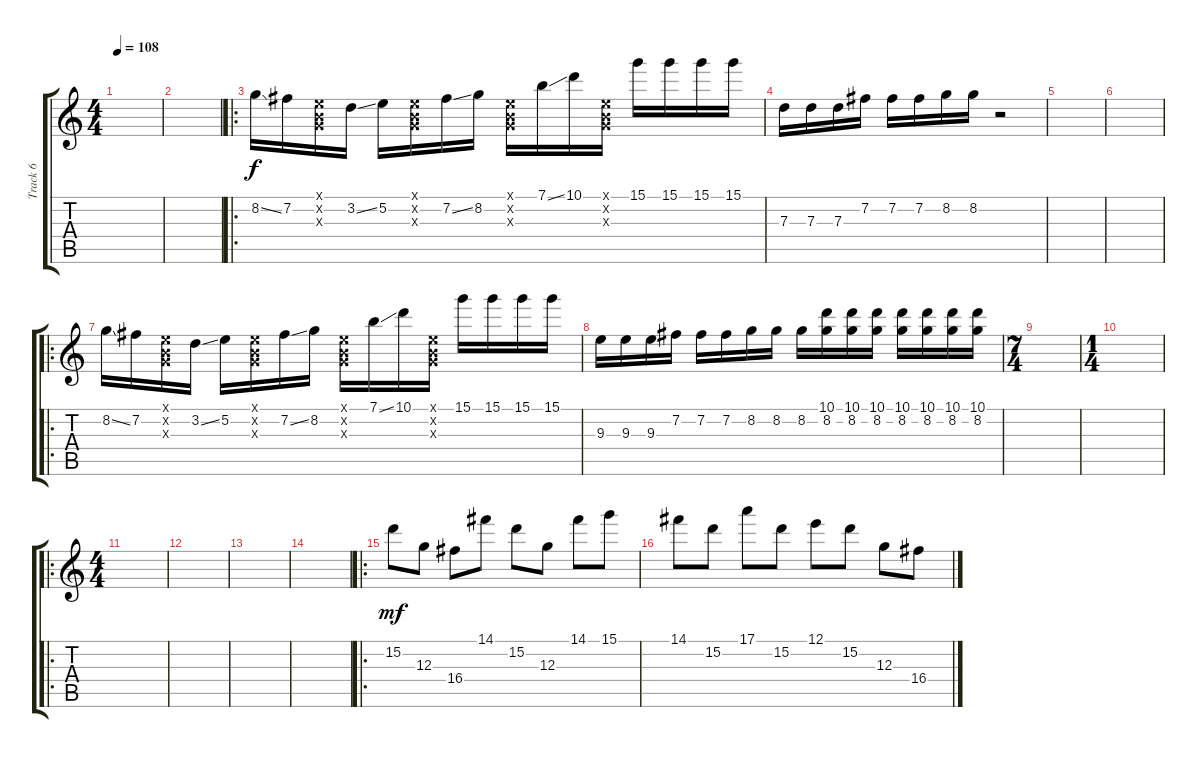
\track ("Track 6" "Track 6") {instrument distortionguitar}
\staff {score tabs}
\tuning (E4 B3 G3 D3 A2 D2) {hide}
\ts (4 4)
\tempo 108
\clef g2
\ks c
|
|
\ro
8.2{ss}.16 7.2.16 (0.1{x} 0.2{x} 0.3{x}).16 3.2{ss}.16 5.2.16 (0.1{x} 0.2{x} 0.3{x}).16 7.2{ss}.16 8.2.16 (0.1{x} 0.2{x} 0.3{x}).16 7.1{ss}.16 10.1.16 (0.1{x} 0.2{x} 0.3{x}).16 15.1.16 15.1.16 15.1.16 15.1.16 |
7.3.16 7.3.16 7.3.16 7.2.16 7.2.16 7.2.16 8.2.16 8.2.16 r.2 |
|
|
\ro
8.2{ss}.16{dy f} 7.2.16 (0.1{x} 0.2{x} 0.3{x}).16 3.2{ss}.16 5.2.16 (0.1{x} 0.2{x} 0.3{x}).16 7.2{ss}.16 8.2.16 (0.1{x} 0.2{x} 0.3{x}).16 7.1{ss}.16 10.1.16 (0.1{x} 0.2{x} 0.3{x}).16 15.1.16 15.1.16 15.1.16 15.1.16 |
9.3.16 9.3.16 9.3.16 7.2.16 7.2.16 7.2.16 8.2.16 8.2.16 8.2.16 (10.1 8.2).16 (10.1 8.2).16 (10.1 8.2).16 (10.1 8.2).16 (10.1 8.2).16 (10.1 8.2).16 (10.1 8.2).16 |
\ts (7 4)
|
\ts (1 4)
|
\ro
\ts (4 4)
|
|
|
|
\ro
15.2.8{dy mf} 12.3.8 16.4.8 14.1.8 15.2.8 12.3.8 14.1.8 15.1.8 |
14.1.8 15.2.8 17.1.8 15.2.8 12.1.8 15.2.8 12.3.8 16.4.8
